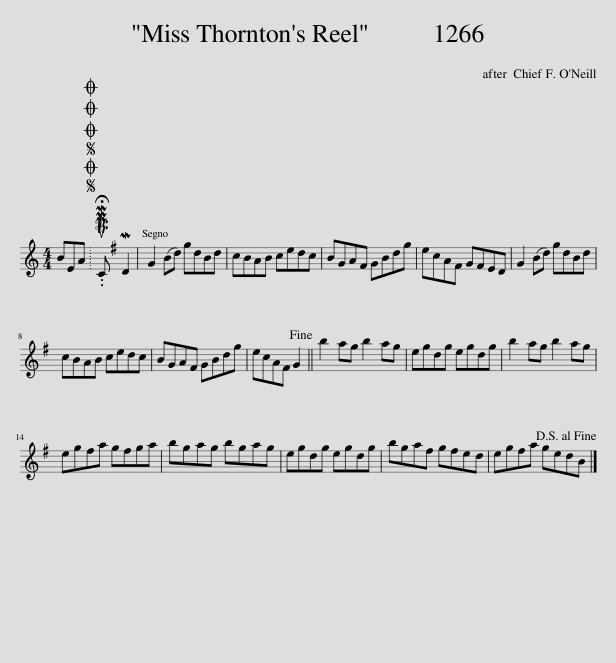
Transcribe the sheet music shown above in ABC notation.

X:1
L:1/8
M:4/4
I:linebreak $
K:C
V:1 treble
V:1
 BEA |SOSOOO .!fermata!PMTuC MD2 | G2 (Bd) gdBd | cBAB cedc | BGA^F GBdg | %5
 ecA^F GFED | G2 (Bd) gdBd |$ cBAB cedc | BGA^F GBdg | ecA^F G2!fine! || %10
 b2 ag b2 ag | egdg egdg | b2 ag b2 ag |$ eg^fa gfga | bgag bgag | %15
 egdg egdg | bga^f gfed | eg^fa gedB!D.S.! |] %18
